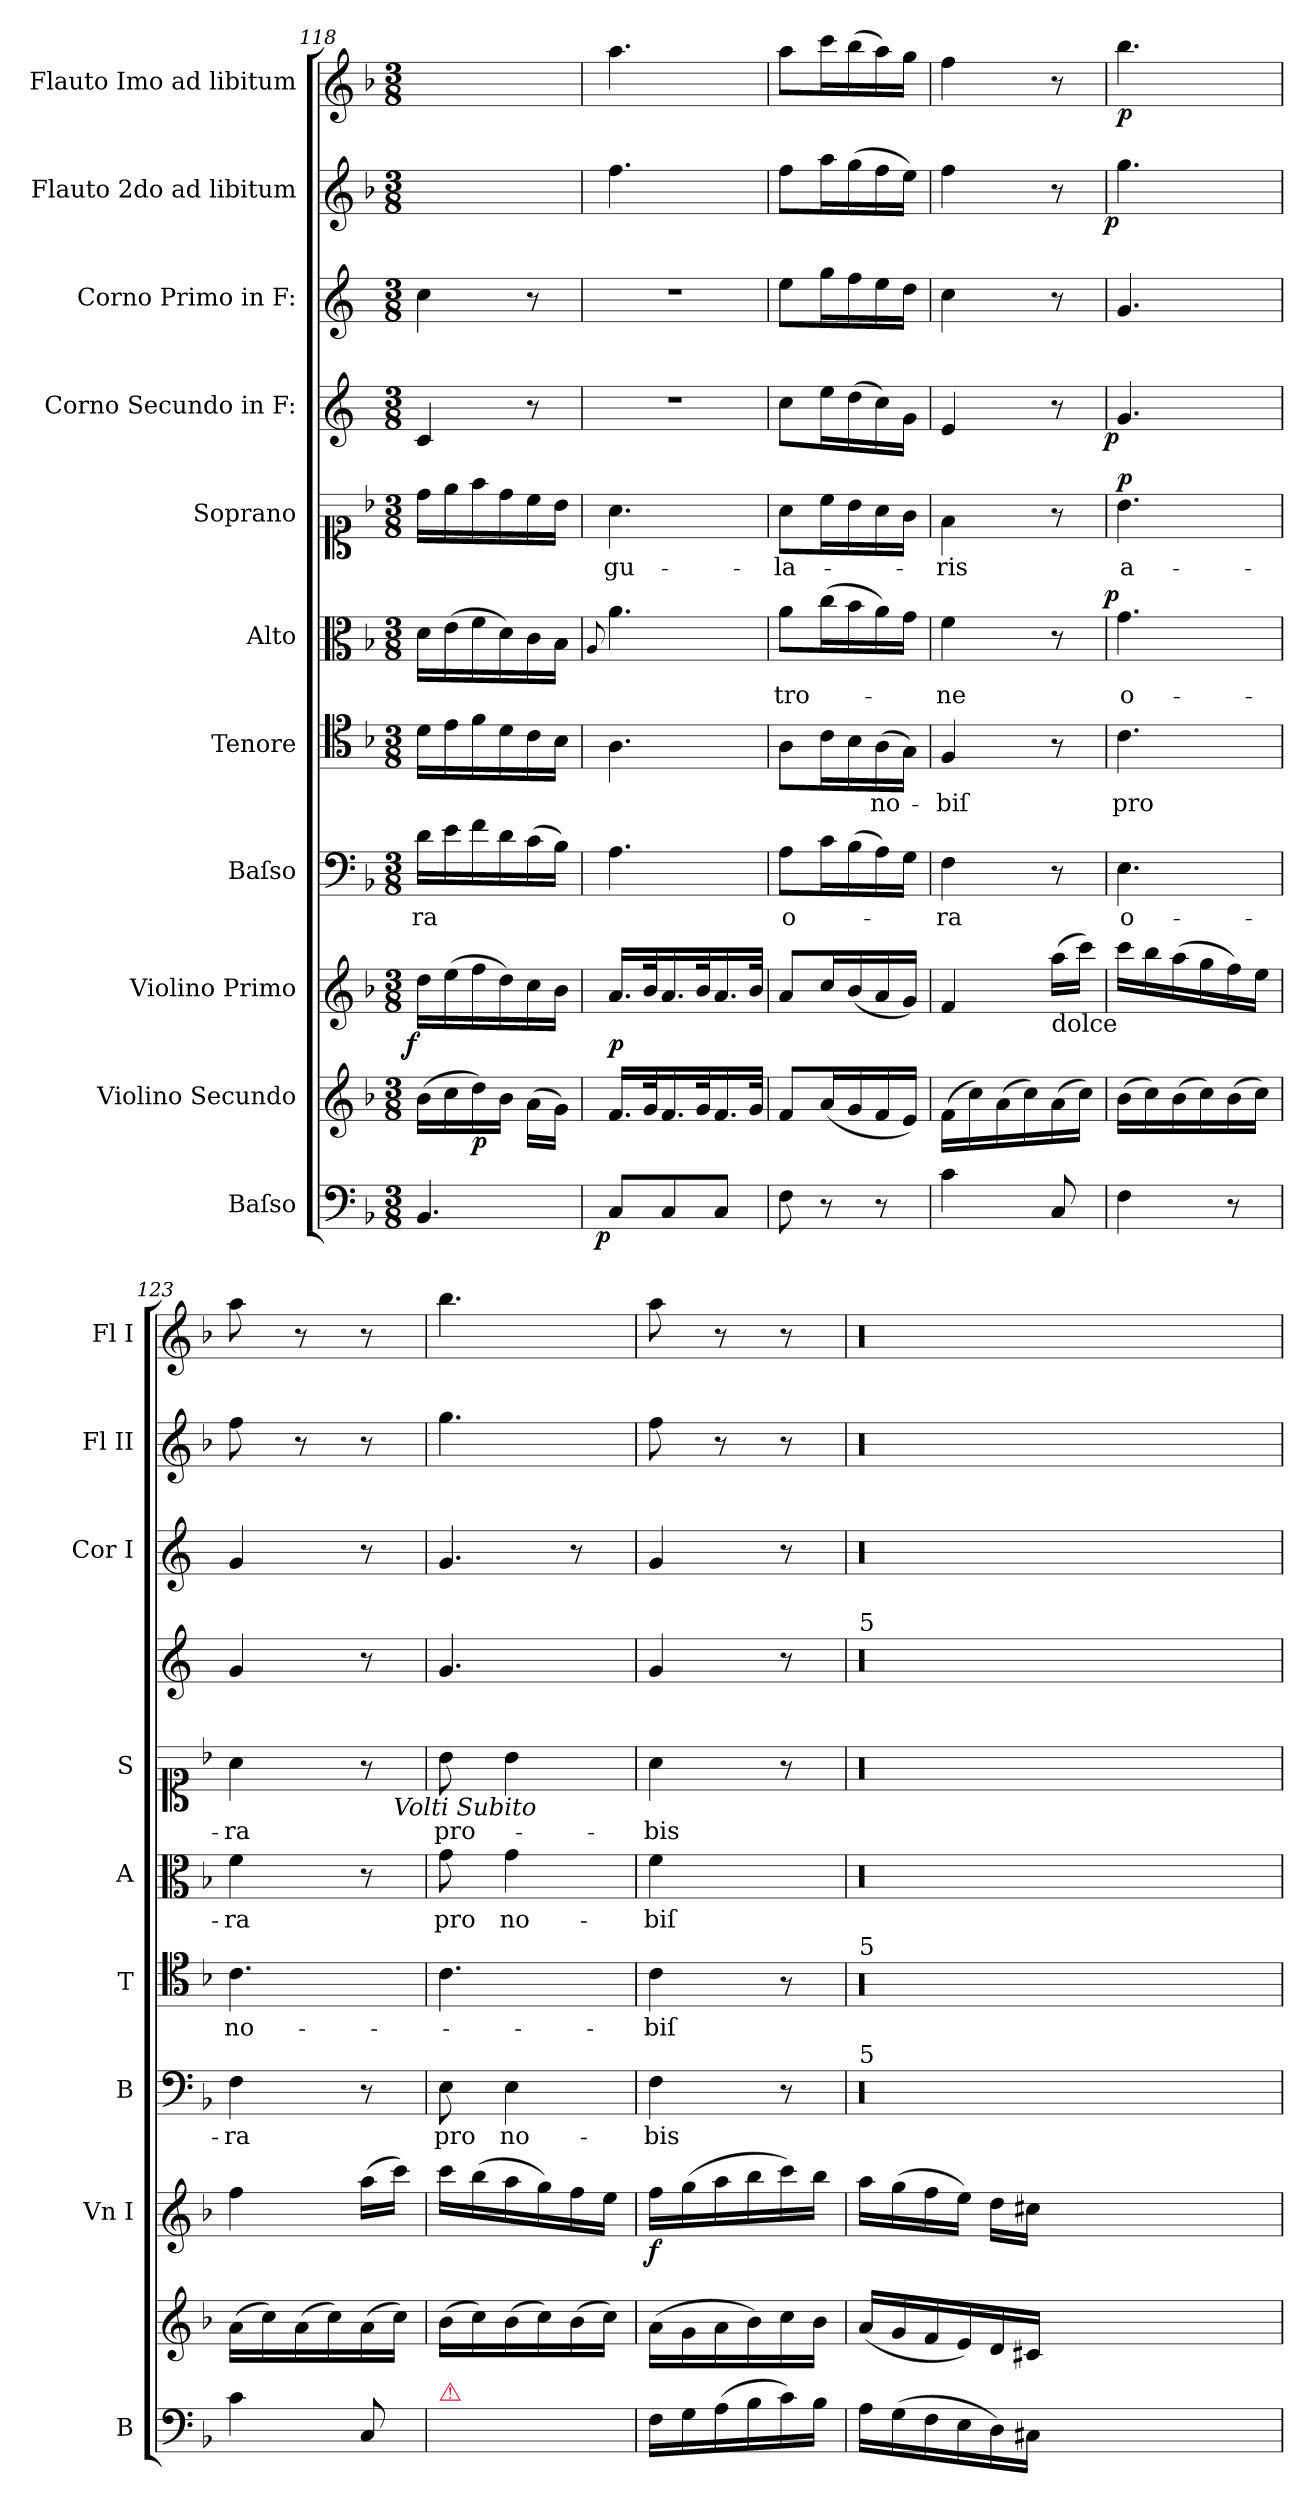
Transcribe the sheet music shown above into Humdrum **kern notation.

**kern	**dynam	**kern	**dynam	**kern	**dynam	**kern	**text	**kern	**text	**kern	**text	**dynam	**kern	**text	**dynam	**kern	**dynam	**kern	**kern	**dynam	**kern	**dynam
*part11	*part11	*part10	*part10	*part9	*part9	*part8	*part8	*part7	*part7	*part6	*part6	*part6	*part5	*part5	*part5	*part4	*part4	*part3	*part2	*part2	*part1	*part1
*staff11	*staff11	*staff10	*staff10	*staff9	*staff9	*staff8	*staff8	*staff7	*staff7	*staff6	*staff6	*staff6	*staff5	*staff5	*staff5	*staff4	*staff4	*staff3	*staff2	*staff2	*staff1	*staff1
*I"Baſso	*	*I"Violino Secundo	*	*I"Violino Primo	*	*I"Baſso	*	*I"Tenore	*	*I"Alto	*	*	*I"Soprano	*	*	*I"Corno Secundo in F:	*	*I"Corno Primo in F:	*I"Flauto 2do ad libitum	*	*I"Flauto Imo ad libitum	*
*I'B	*	*	*	*I'Vn I	*	*I'B	*	*I'T	*	*I'A	*	*	*I'S	*	*	*	*	*I'Cor I	*I'Fl II	*	*I'Fl I	*
*clefF4	*	*clefG2	*	*clefG2	*	*clefF4	*	*clefC4	*	*clefC3	*	*	*clefC1	*	*	*clefG2	*	*clefG2	*clefG2	*	*clefG2	*
*	*	*	*	*	*	*	*	*	*	*	*	*	*	*	*	*ITrd4c7	*	*ITrd4c7	*	*	*	*
*k[b-]	*	*k[b-]	*	*k[b-]	*	*k[b-]	*	*k[b-]	*	*k[b-]	*	*	*k[b-]	*	*	*k[b-]	*	*k[b-]	*k[b-]	*	*k[b-]	*
*F:	*	*F:	*	*F:	*	*F:	*	*F:	*	*F:	*	*	*F:	*	*	*	*	*	*F:	*	*F:	*
*M3/8	*	*M3/8	*	*M3/8	*	*M3/8	*	*M3/8	*	*M3/8	*	*	*M3/8	*	*	*M3/8	*	*M3/8	*M3/8	*	*M3/8	*
=118	=118	=118	=118	=118	=118	=118	=118	=118	=118	=118	=118	=118	=118	=118	=118	=118	=118	=118	=118	=118	=118	=118
!	!	!	!	!	!LO:DY:b:rj	!	!	!	!	!	!	!	!	!	!	!	!	!	!	!	!	!
4.BB-/	for	(16b-\LL	fo	16dd\LL	f	16d\LL	-ra	16d\LL	.	16d\LL	.	.	16dd\LL	.	.	4F/	.	4f\	4.ryy	.	4.ryy	.
.	.	16cc\	.	(16ee\	.	16e\	.	16e\	.	(16e\	.	.	16ee\	.	.	.	.	.	.	.	.	.
.	.	16dd\)	p	16ff\	.	16f\	.	16f\	.	16f\	.	.	16ff\	.	.	.	.	.	.	.	.	.
.	.	16b-\JJ	.	16dd\)	.	16d\	.	16d\	.	16d\)	.	.	16dd\	.	.	.	.	.	.	.	.	.
.	.	(16a\LL	.	16cc\	.	(16c\	.	16c\	.	16c\	.	.	16cc\	.	.	8r	.	8r	.	.	.	.
.	.	16g\JJ)	.	16b-\JJ	.	16B-\JJ)	.	16B-\JJ	.	16B-\JJ	.	.	16b-\JJ	.	.	.	.	.	.	.	.	.
=119	=119	=119	=119	=119	=119	=119	=119	=119	=119	=119	=119	=119	=119	=119	=119	=119	=119	=119	=119	=119	=119	=119
.	.	.	.	.	.	.	.	.	.	8qqA/	.	.	.	.	.	.	.	.	.	.	.	.
!	!LO:DY:rj	!	!	!	!LO:DY:b	!	!	!	!	!	!	!	!	!	!	!LO:N:vis=1	!	!LO:N:vis=1	!	!	!	!
8C/L	p	16.f/LL	.	16.a/LL	p	4.A\	.	4.A\	.	4.a\	.	.	4.a\	-gu-	.	4.r	.	4.r	4.ff\	.	4.aa\	.
.	.	32g/K	.	32b-/K	.	.	.	.	.	.	.	.	.	.	.	.	.	.	.	.	.	.
8C/	.	16.f/	.	16.a/	.	.	.	.	.	.	.	.	.	.	.	.	.	.	.	.	.	.
.	.	32g/K	.	32b-/K	.	.	.	.	.	.	.	.	.	.	.	.	.	.	.	.	.	.
8C/J	.	16.f/	.	16.a/	.	.	.	.	.	.	.	.	.	.	.	.	.	.	.	.	.	.
.	.	32g/JJk	.	32b-/JJk	.	.	.	.	.	.	.	.	.	.	.	.	.	.	.	.	.	.
=120	=120	=120	=120	=120	=120	=120	=120	=120	=120	=120	=120	=120	=120	=120	=120	=120	=120	=120	=120	=120	=120	=120
!	!	!	!	!	!	!	!LO:LY:i	!	!	!	!	!	!	!	!	!	!	!	!	!	!	!
8F\	.	8f/L	.	8a/L	.	8A\L	o-	8A\L	.	8a\L	-tro-	.	8a\L	-la-	.	8f\L	.	8a\L	8ff\L	.	8aa\L	.
8r	.	(16a/L	.	16cc/L	.	16c\L	.	16c\L	.	(16cc\L	.	.	16cc\L	.	.	16a\L	.	16cc\L	16aa\L	.	16ccc\L	.
.	.	16g/	.	(16b-/	.	(16B-\	.	16B-\	.	16b-\	.	.	16b-\	.	.	(16g\	.	16b-\	(16gg\	.	(16bb-\	.
8r	.	16f/	.	16a/	.	16A\)	.	(16A\	no-	16a\)	.	.	16a\	.	.	16f\)	.	16a\	16ff\	.	16aa\)	.
.	.	16e/JJ)	.	16g/JJ)	.	16G\JJ	.	16G\JJ)	.	16g\JJ	.	.	16g\JJ	.	.	16c\JJ	.	16g\JJ	16ee\JJ)	.	16gg\JJ	.
=121	=121	=121	=121	=121	=121	=121	=121	=121	=121	=121	=121	=121	=121	=121	=121	=121	=121	=121	=121	=121	=121	=121
!	!	!	!	!	!	!	!LO:LY:i	!	!	!	!	!	!	!	!	!	!	!	!	!	!	!
4c\	.	(16f\LL	.	4f/	.	4F\	-ra	4F/	-biſ	4f\	-ne	.	4f\	-ris	.	4A/	.	4f\	4ff\	.	4ff\	.
.	.	16cc\)	.	.	.	.	.	.	.	.	.	.	.	.	.	.	.	.	.	.	.	.
.	.	(16a\	.	.	.	.	.	.	.	.	.	.	.	.	.	.	.	.	.	.	.	.
.	.	16cc\)	.	.	.	.	.	.	.	.	.	.	.	.	.	.	.	.	.	.	.	.
!	!	!	!	!LO:TX:b:t=dolce	!	!	!	!	!	!	!	!	!	!	!	!	!	!	!	!	!	!
8C/	.	(16a\	.	(16aa\LL	.	8r	.	8r	.	8r	.	.	8r	.	.	8r	.	8r	8r	.	8r	.
.	.	16cc\JJ)	.	16ccc\JJ)	.	.	.	.	.	.	.	.	.	.	.	.	.	.	.	.	.	.
=122	=122	=122	=122	=122	=122	=122	=122	=122	=122	=122	=122	=122	=122	=122	=122	=122	=122	=122	=122	=122	=122	=122
!	!	!	!	!	!	!	!LO:LY:i	!	!	!	!	!LO:DY:a:rj	!	!	!LO:DY:a	!	!LO:DY:rj	!	!	!LO:DY:rj	!	!
4F\	.	(16b-\LL	.	16ccc\LL	.	4.E\	o-	4.c\	pro	4.g\	o-	p	4.b-\	a-	p	4.c/	p	4.c/	4.gg\	p	4.bb-\	p
.	.	16cc\)	.	16bb-\	.	.	.	.	.	.	.	.	.	.	.	.	.	.	.	.	.	.
.	.	(16b-\	.	(16aa\	.	.	.	.	.	.	.	.	.	.	.	.	.	.	.	.	.	.
.	.	16cc\)	.	16gg\	.	.	.	.	.	.	.	.	.	.	.	.	.	.	.	.	.	.
8r	.	(16b-\	.	16ff\)	.	.	.	.	.	.	.	.	.	.	.	.	.	.	.	.	.	.
.	.	16cc\JJ)	.	16ee\JJ	.	.	.	.	.	.	.	.	.	.	.	.	.	.	.	.	.	.
=123	=123	=123	=123	=123	=123	=123	=123	=123	=123	=123	=123	=123	=123	=123	=123	=123	=123	=123	=123	=123	=123	=123
*	*	*	*	*	*	*	*	*	*	*	*	*	*^	*	*	*	*	*	*	*	*	*
4c\	.	(16a\LL	.	4ff\	.	4F\	-ra	4.c\	no-	4f\	-ra	.	4a\	4ryy	-ra	.	4c/	.	4c/	8ff\	.	8aa\	.
.	.	16cc\)	.	.	.	.	.	.	.	.	.	.	.	.	.	.	.	.	.	.	.	.	.
.	.	(16a\	.	.	.	.	.	.	.	.	.	.	.	.	.	.	.	.	.	8r	.	8r	.
.	.	16cc\)	.	.	.	.	.	.	.	.	.	.	.	.	.	.	.	.	.	.	.	.	.
8C/	.	(16a\	.	(16aa\LL	.	8r	.	.	.	8r	.	.	8r	16ryy	.	.	8r	.	8r	8r	.	8r	.
!	!	!	!	!	!	!	!	!	!	!	!	!	!	!LO:TX:b:i:t=Volti Subito	!	!	!	!	!	!	!	!	!
.	.	16cc\JJ)	.	16ccc\JJ)	.	.	.	.	.	.	.	.	.	16ryy	.	.	.	.	.	.	.	.	.
=124	=124	=124	=124	=124	=124	=124	=124	=124	=124	=124	=124	=124	=124	=124	=124	=124	=124	=124	=124	=124	=124	=124	=124
!LO:TX:a:color=crimson:t=⚠	!	!	!	!	!	!	!	!	!	!	!	!	!	!	!	!	!	!	!	!	!	!	!
!	!	!	!	!	!	!	!	!	!	!	!	!	!	!	!	!	!	!	!LO:N:vis=4.	!	!	!	!
*	*	*	*	*	*	*	*	*	*	*	*	*	*v	*v	*	*	*	*	*	*	*	*	*
4.ryy	.	(16b-\LL	.	16ccc\LL	.	8E\	pro	4.c\	.	8g\	pro	.	8b-\	pro-	.	4.c/	.	4c/	4.gg\	.	4.bb-\	.
.	.	16cc\)	.	(16bb-\	.	.	.	.	.	.	.	.	.	.	.	.	.	.	.	.	.	.
.	.	(16b-\	.	16aa\	.	4E\	no-	.	.	4g\	no-	.	4b-\	.	.	.	.	.	.	.	.	.
.	.	16cc\)	.	16gg\)	.	.	.	.	.	.	.	.	.	.	.	.	.	.	.	.	.	.
.	.	(16b-\	.	16ff\	.	.	.	.	.	.	.	.	.	.	.	.	.	8r	.	.	.	.
.	.	16cc\JJ)	.	16ee\JJ	.	.	.	.	.	.	.	.	.	.	.	.	.	.	.	.	.	.
=125	=125	=125	=125	=125	=125	=125	=125	=125	=125	=125	=125	=125	=125	=125	=125	=125	=125	=125	=125	=125	=125	=125
!	!	!	!LO:DY:rj	!	!LO:DY:b	!	!	!	!	!	!	!	!	!	!	!	!	!	!	!	!	!
16F\LL	for	(16a\LL	fo	16ff\LL	f	4F\	-bis	4c\	-biſ	4f\	-biſ	.	4a\	-bis	.	4c/	.	4c/	8ff\	.	8aa\	.
16G\	.	16g\	.	(16gg\	.	.	.	.	.	.	.	.	.	.	.	.	.	.	.	.	.	.
(16A\	.	16a\	.	16aa\	.	.	.	.	.	.	.	.	.	.	.	.	.	.	8r	.	8r	.
16B-\	.	16b-\)	.	16bb-\	.	.	.	.	.	.	.	.	.	.	.	.	.	.	.	.	.	.
16c\)	.	16cc\	.	16ccc\)	.	8r	.	8r	.	8ryy	.	.	8r	.	.	8r	.	8r	8r	.	8r	.
16B-\JJ	.	16b-\JJ	.	16bb-\JJ	.	.	.	.	.	.	.	.	.	.	.	.	.	.	.	.	.	.
=126	=126	=126	=126	=126	=126	=126	=126	=126	=126	=126	=126	=126	=126	=126	=126	=126	=126	=126	=126	=126	=126	=126
!	!	!	!	!	!	!	!	!	!	!	!	!	!	!	!	!LO:TX:a:t=5	!	!	!	!	!	!
!	!	!	!	!	!	!	!	!LO:TX:a:t=5	!	!	!	!	!	!	!	!	!	!	!	!	!	!
!	!	!	!	!	!	!LO:TX:a:t=5	!	!	!	!	!	!	!	!	!	!	!	!	!	!	!	!
!	!	!	!	!	!	!LO:N:vis=00	!	!LO:N:vis=00	!	!LO:N:vis=00	!	!	!LO:N:vis=00	!	!	!LO:N:vis=00	!	!LO:N:vis=00	!LO:N:vis=00	!	!LO:N:vis=00	!
16A\LL	.	(16a/LL	.	16aa\LL	.	1.r	.	1.r	.	1.r	.	.	1.r	.	.	1.r	.	1.r	1.r	.	1.r	.
(16G\	.	16g/	.	(16gg\	.	.	.	.	.	.	.	.	.	.	.	.	.	.	.	.	.	.
16F\	.	16f/	.	16ff\	.	.	.	.	.	.	.	.	.	.	.	.	.	.	.	.	.	.
16E\	.	16e/)	.	16ee\JJ)	.	.	.	.	.	.	.	.	.	.	.	.	.	.	.	.	.	.
16D\)	.	16d/	.	16dd\LL	.	.	.	.	.	.	.	.	.	.	.	.	.	.	.	.	.	.
16C#X\JJ	.	16c#X/JJ	.	16cc#X\JJ	.	.	.	.	.	.	.	.	.	.	.	.	.	.	.	.	.	.
1ryy	.	1ryy	.	1ryy	.	.	.	.	.	.	.	.	.	.	.	.	.	.	.	.	.	.
8ryy	.	8ryy	.	8ryy	.	.	.	.	.	.	.	.	.	.	.	.	.	.	.	.	.	.
=	=	=	=	=	=	=	=	=	=	=	=	=	=	=	=	=	=	=	=	=	=	=
*-	*-	*-	*-	*-	*-	*-	*-	*-	*-	*-	*-	*-	*-	*-	*-	*-	*-	*-	*-	*-	*-	*-
